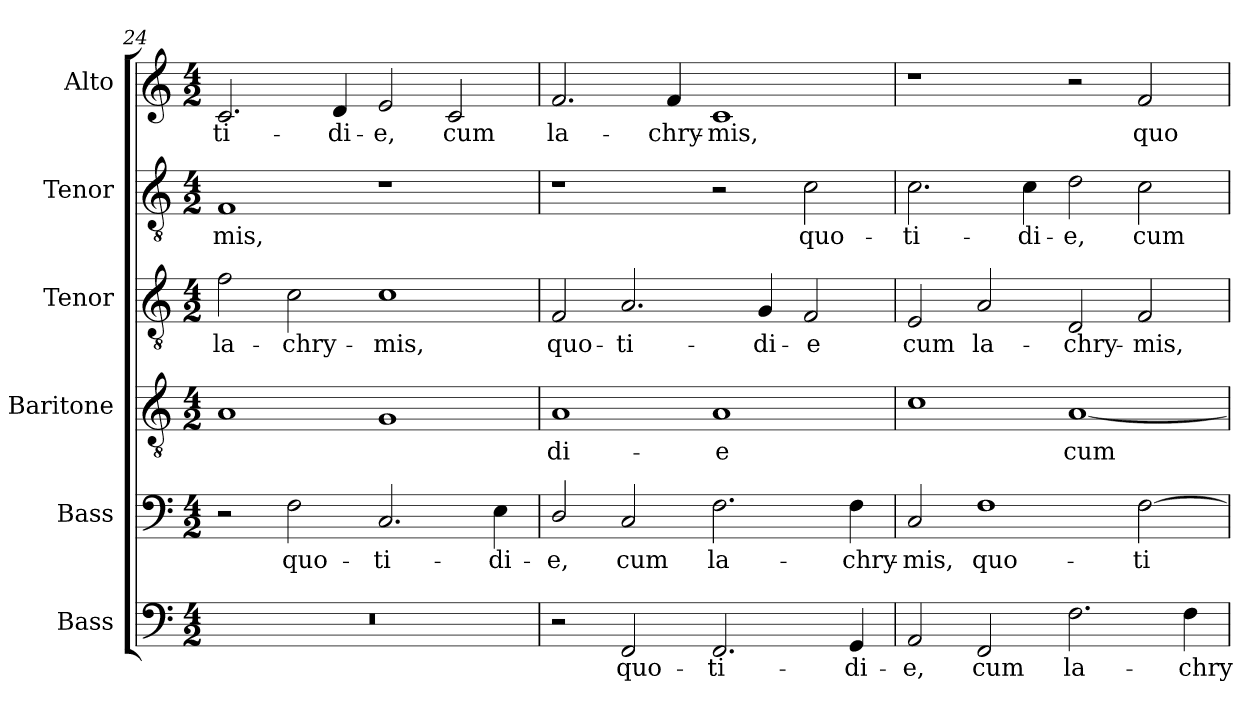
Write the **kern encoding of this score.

**kern	**text	**kern	**text	**kern	**text	**kern	**text	**kern	**text	**kern	**text
*part6	*part6	*part5	*part5	*part4	*part4	*part3	*part3	*part2	*part2	*part1	*part1
*staff6	*staff6	*staff5	*staff5	*staff4	*staff4	*staff3	*staff3	*staff2	*staff2	*staff1	*staff1
*I"Bass	*	*I"Bass	*	*I"Baritone	*	*I"Tenor	*	*I"Tenor	*	*I"Alto	*
*I'B.	*	*I'B.	*	*I'Bar.	*	*I'T.	*	*I'T.	*	*I'A.	*
!!LO:LB:g=z
*clefF4	*	*clefF4	*	*clefGv2	*	*clefGv2	*	*clefGv2	*	*clefG2	*
*	*	*	*	*ITrd7c12	*	*ITrd7c12	*	*ITrd7c12	*	*	*
*k[]	*	*k[]	*	*k[]	*	*k[]	*	*k[]	*	*k[]	*
*C:	*	*C:	*	*C:	*	*C:	*	*C:	*	*C:	*
*M4/2	*	*M4/2	*	*M4/2	*	*M4/2	*	*M4/2	*	*M4/2	*
=24	=24	=24	=24	=24	=24	=24	=24	=24	=24	=24	=24
!LO:N:vis=1	!	!	!	!	!	!	!	!	!	!	!
!	!	!	!	!	!	!	!LO:LY:b:color=#000000	!	!	!	!
!	!	!	!	!	!	!	!	!	!LO:LY:b:color=#000000	!	!
!	!	!	!	!	!	!	!	!	!	!	!LO:LY:b:color=#000000
0r	.	2r	.	1AAi	.	2Fi\	la-	1FFi	-mis,	2.ci/	-ti-
!	!	!	!LO:LY:b:color=#000000	!	!	!	!	!	!	!	!
!	!	!	!	!	!	!	!LO:LY:b:color=#000000	!	!	!	!
.	.	2Fi\	quo-	.	.	2Ci\	-chry-	.	.	.	.
!	!	!	!	!	!	!	!	!	!	!	!LO:LY:b:color=#000000
.	.	.	.	.	.	.	.	.	.	4di/	-di-
!	!	!	!LO:LY:b:color=#000000	!	!	!	!	!	!	!	!
!	!	!	!	!	!	!	!LO:LY:b:color=#000000	!	!	!	!
!	!	!	!	!	!	!	!	!	!	!	!LO:LY:b:color=#000000
.	.	2.Ci/	-ti-	1GGi	.	1Ci	-mis,	1r	.	2ei/	-e,
!	!	!	!	!	!	!	!	!	!	!	!LO:LY:b:color=#000000
.	.	.	.	.	.	.	.	.	.	2ci/	cum
!	!	!	!LO:LY:b:color=#000000	!	!	!	!	!	!	!	!
.	.	4Ei\	-di-	.	.	.	.	.	.	.	.
=25	=25	=25	=25	=25	=25	=25	=25	=25	=25	=25	=25
!	!	!	!LO:LY:b:color=#000000	!	!	!	!	!	!	!	!
!	!	!	!	!	!LO:LY:b:color=#000000	!	!	!	!	!	!
!	!	!	!	!	!	!	!LO:LY:b:color=#000000	!	!	!	!
!	!	!	!	!	!	!	!	!	!	!	!LO:LY:b:color=#000000
2r	.	2Di/	-e,	1AAi	-di-	2FFi/	quo-	1r	.	2.fi/	la-
!	!LO:LY:b:color=#000000	!	!	!	!	!	!	!	!	!	!
!	!	!	!LO:LY:b:color=#000000	!	!	!	!	!	!	!	!
!	!	!	!	!	!	!	!LO:LY:b:color=#000000	!	!	!	!
2FFi/	quo-	2Ci/	cum	.	.	2.AAi/	-ti-	.	.	.	.
!	!	!	!	!	!	!	!	!	!	!	!LO:LY:b:color=#000000
.	.	.	.	.	.	.	.	.	.	4fi/	-chry-
!	!LO:LY:b:color=#000000	!	!	!	!	!	!	!	!	!	!
!	!	!	!LO:LY:b:color=#000000	!	!	!	!	!	!	!	!
!	!	!	!	!	!LO:LY:b:color=#000000	!	!	!	!	!	!
!	!	!	!	!	!	!	!	!	!	!	!LO:LY:b:color=#000000
2.FFi/	-ti-	2.Fi\	la-	1AAi	-e	.	.	2r	.	1ci	-mis,
!	!	!	!	!	!	!	!LO:LY:b:color=#000000	!	!	!	!
.	.	.	.	.	.	4GGi/	-di-	.	.	.	.
!	!	!	!	!	!	!	!LO:LY:b:color=#000000	!	!	!	!
!	!	!	!	!	!	!	!	!	!LO:LY:b:color=#000000	!	!
.	.	.	.	.	.	2FFi/	-e	2Ci\	quo-	.	.
!	!LO:LY:b:color=#000000	!	!	!	!	!	!	!	!	!	!
!	!	!	!LO:LY:b:color=#000000	!	!	!	!	!	!	!	!
4GGi/	-di-	4Fi\	-chry-	.	.	.	.	.	.	.	.
=26	=26	=26	=26	=26	=26	=26	=26	=26	=26	=26	=26
!	!LO:LY:b:color=#000000	!	!	!	!	!	!	!	!	!	!
!	!	!	!LO:LY:b:color=#000000	!	!	!	!	!	!	!	!
!	!	!	!	!	!	!	!LO:LY:b:color=#000000	!	!	!	!
!	!	!	!	!	!	!	!	!	!LO:LY:b:color=#000000	!	!
2AAi/	-e,	2Ci/	-mis,	1Ci	.	2EEi/	cum	2.Ci\	-ti-	1r	.
!	!LO:LY:b:color=#000000	!	!	!	!	!	!	!	!	!	!
!	!	!	!LO:LY:b:color=#000000	!	!	!	!	!	!	!	!
!	!	!	!	!	!	!	!LO:LY:b:color=#000000	!	!	!	!
2FFi/	cum	1Fi	quo-	.	.	2AAi/	la-	.	.	.	.
!	!	!	!	!	!	!	!	!	!LO:LY:b:color=#000000	!	!
.	.	.	.	.	.	.	.	4Ci\	-di-	.	.
!	!LO:LY:b:color=#000000	!	!	!	!	!	!	!	!	!	!
!	!	!	!	!	!LO:LY:b:color=#000000	!	!	!	!	!	!
!	!	!	!	!	!	!	!LO:LY:b:color=#000000	!	!	!	!
!	!	!	!	!	!	!	!	!	!LO:LY:b:color=#000000	!	!
2.Fi\	la-	.	.	[1AAi	cum	2DDi/	-chry-	2Di\	-e,	2r	.
!	!	!	!LO:LY:b:color=#000000	!	!	!	!	!	!	!	!
!	!	!	!	!	!	!	!LO:LY:b:color=#000000	!	!	!	!
!	!	!	!	!	!	!	!	!	!LO:LY:b:color=#000000	!	!
!	!	!	!	!	!	!	!	!	!	!	!LO:LY:b:color=#000000
.	.	[2Fi\	-ti-	.	.	2FFi/	-mis,	2Ci\	cum	2fi/	quo-
!	!LO:LY:b:color=#000000	!	!	!	!	!	!	!	!	!	!
4Fi\	-chry-	.	.	.	.	.	.	.	.	.	.
=	=	=	=	=	=	=	=	=	=	=	=
*-	*-	*-	*-	*-	*-	*-	*-	*-	*-	*-	*-
